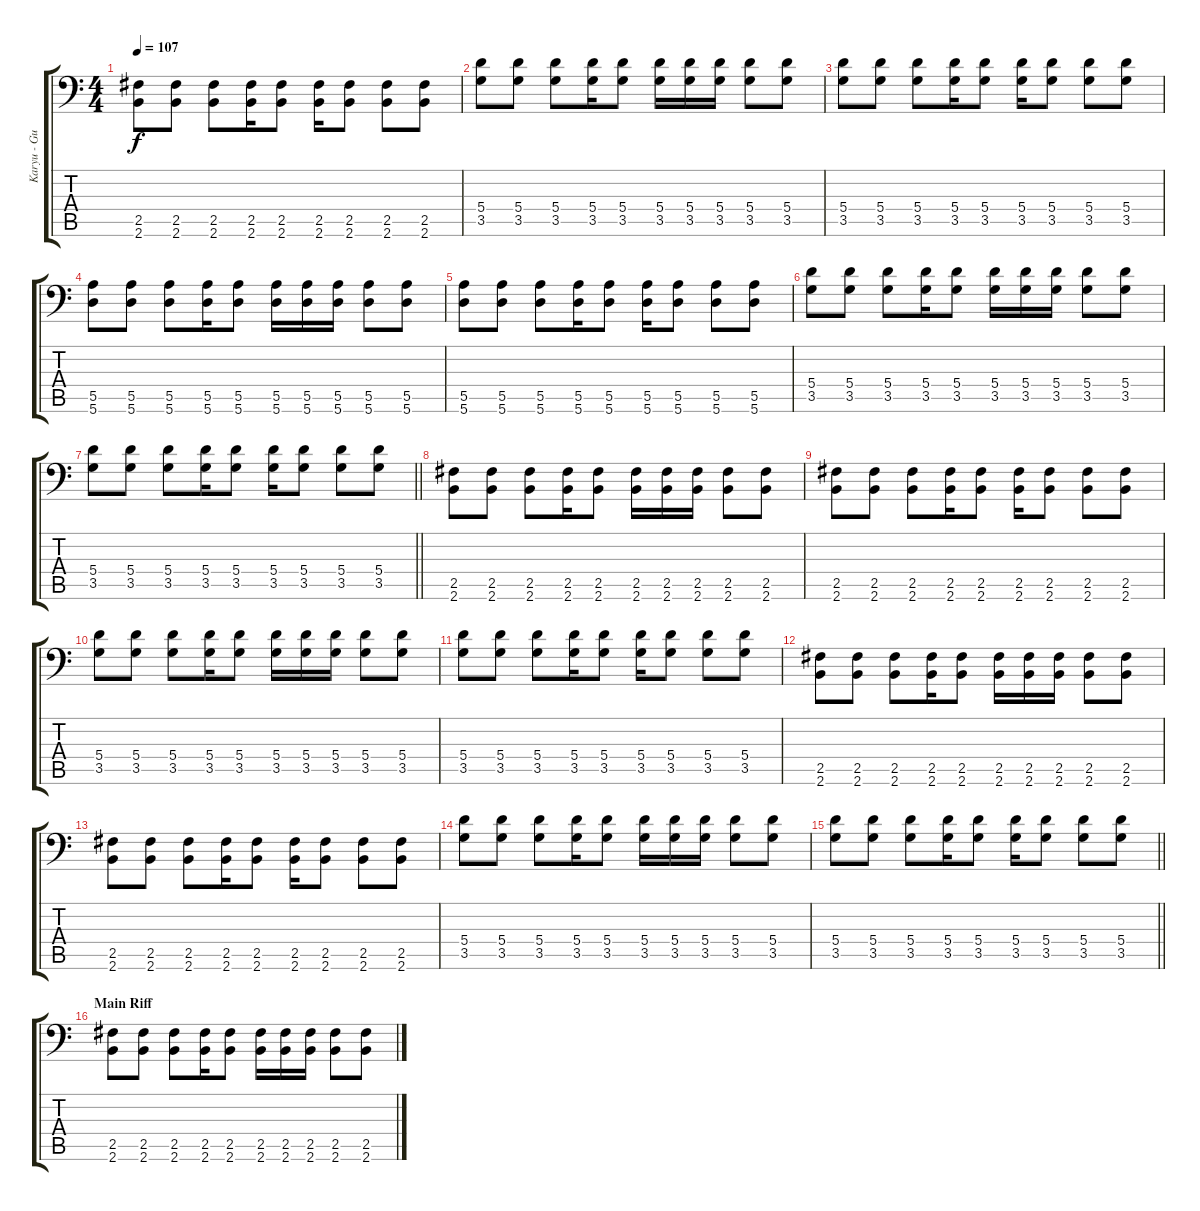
\track ("Karyu - Guitar 3" "Karyu - Gu") {instrument distortionguitar}
\staff {score tabs}
\tuning (B3 Gb3 D3 A2 E2 A1) {hide}
\ts (4 4)
\tempo 107
\clef f4
\ks c
(2.5 2.6).8{dy f} (2.5 2.6).8 (2.5 2.6).8 (2.5 2.6).16 (2.5 2.6).8 (2.5 2.6).16 (2.5 2.6).8 (2.5 2.6).8 (2.5 2.6).8 |
(5.4 3.5).8 (5.4 3.5).8 (5.4 3.5).8 (5.4 3.5).16 (5.4 3.5).8 (5.4 3.5).16 (5.4 3.5).16 (5.4 3.5).16 (5.4 3.5).8 (5.4 3.5).8 |
(5.4 3.5).8 (5.4 3.5).8 (5.4 3.5).8 (5.4 3.5).16 (5.4 3.5).8 (5.4 3.5).16 (5.4 3.5).8 (5.4 3.5).8 (5.4 3.5).8 |
(5.5 5.6).8 (5.5 5.6).8 (5.5 5.6).8 (5.5 5.6).16 (5.5 5.6).8 (5.5 5.6).16 (5.5 5.6).16 (5.5 5.6).16 (5.5 5.6).8 (5.5 5.6).8 |
(5.5 5.6).8 (5.5 5.6).8 (5.5 5.6).8 (5.5 5.6).16 (5.5 5.6).8 (5.5 5.6).16 (5.5 5.6).8 (5.5 5.6).8 (5.5 5.6).8 |
(5.4 3.5).8 (5.4 3.5).8 (5.4 3.5).8 (5.4 3.5).16 (5.4 3.5).8 (5.4 3.5).16 (5.4 3.5).16 (5.4 3.5).16 (5.4 3.5).8 (5.4 3.5).8 |
\barLineRight lightlight
(5.4 3.5).8 (5.4 3.5).8 (5.4 3.5).8 (5.4 3.5).16 (5.4 3.5).8 (5.4 3.5).16 (5.4 3.5).8 (5.4 3.5).8 (5.4 3.5).8 |
\section ("" "")
(2.5 2.6).8 (2.5 2.6).8 (2.5 2.6).8 (2.5 2.6).16 (2.5 2.6).8 (2.5 2.6).16 (2.5 2.6).16 (2.5 2.6).16 (2.5 2.6).8 (2.5 2.6).8 |
(2.5 2.6).8 (2.5 2.6).8 (2.5 2.6).8 (2.5 2.6).16 (2.5 2.6).8 (2.5 2.6).16 (2.5 2.6).8 (2.5 2.6).8 (2.5 2.6).8 |
(5.4 3.5).8 (5.4 3.5).8 (5.4 3.5).8 (5.4 3.5).16 (5.4 3.5).8 (5.4 3.5).16 (5.4 3.5).16 (5.4 3.5).16 (5.4 3.5).8 (5.4 3.5).8 |
(5.4 3.5).8 (5.4 3.5).8 (5.4 3.5).8 (5.4 3.5).16 (5.4 3.5).8 (5.4 3.5).16 (5.4 3.5).8 (5.4 3.5).8 (5.4 3.5).8 |
(2.5 2.6).8 (2.5 2.6).8 (2.5 2.6).8 (2.5 2.6).16 (2.5 2.6).8 (2.5 2.6).16 (2.5 2.6).16 (2.5 2.6).16 (2.5 2.6).8 (2.5 2.6).8 |
(2.5 2.6).8 (2.5 2.6).8 (2.5 2.6).8 (2.5 2.6).16 (2.5 2.6).8 (2.5 2.6).16 (2.5 2.6).8 (2.5 2.6).8 (2.5 2.6).8 |
(5.4 3.5).8 (5.4 3.5).8 (5.4 3.5).8 (5.4 3.5).16 (5.4 3.5).8 (5.4 3.5).16 (5.4 3.5).16 (5.4 3.5).16 (5.4 3.5).8 (5.4 3.5).8 |
\barLineRight lightlight
(5.4 3.5).8 (5.4 3.5).8 (5.4 3.5).8 (5.4 3.5).16 (5.4 3.5).8 (5.4 3.5).16 (5.4 3.5).8 (5.4 3.5).8 (5.4 3.5).8 |
\section ("" "Main Riff")
(2.5 2.6).8 (2.5 2.6).8 (2.5 2.6).8 (2.5 2.6).16 (2.5 2.6).8 (2.5 2.6).16 (2.5 2.6).16 (2.5 2.6).16 (2.5 2.6).8 (2.5 2.6).8
